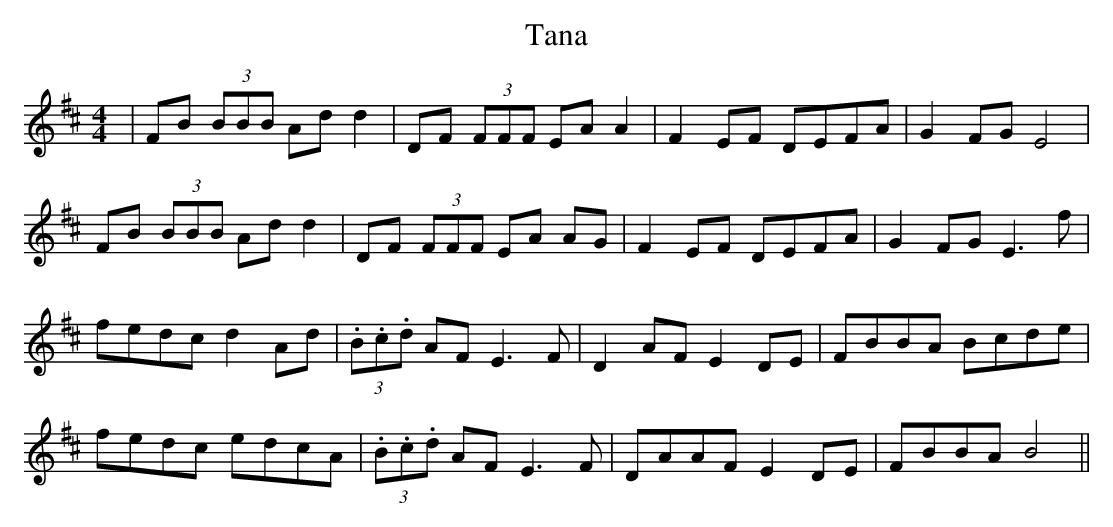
X:1
T: Tana
M: 4/4
L: 1/8
K: Dmaj
|FB (3BBB Ad d2|DF (3FFF EA A2|F2 EF DEFA|G2 FGE4|
FB (3BBB Ad d2|DF (3FFF EA AG|F2 EF DEFA|G2 FGE3f|
fedc d2 Ad|(3.B.c.d AF E3 F|D2AF E2 DE|FBBA Bcde|
fedc edcA|(3.B.c.d AF E3 F|DAAF E2 DE|FBBA B4||
